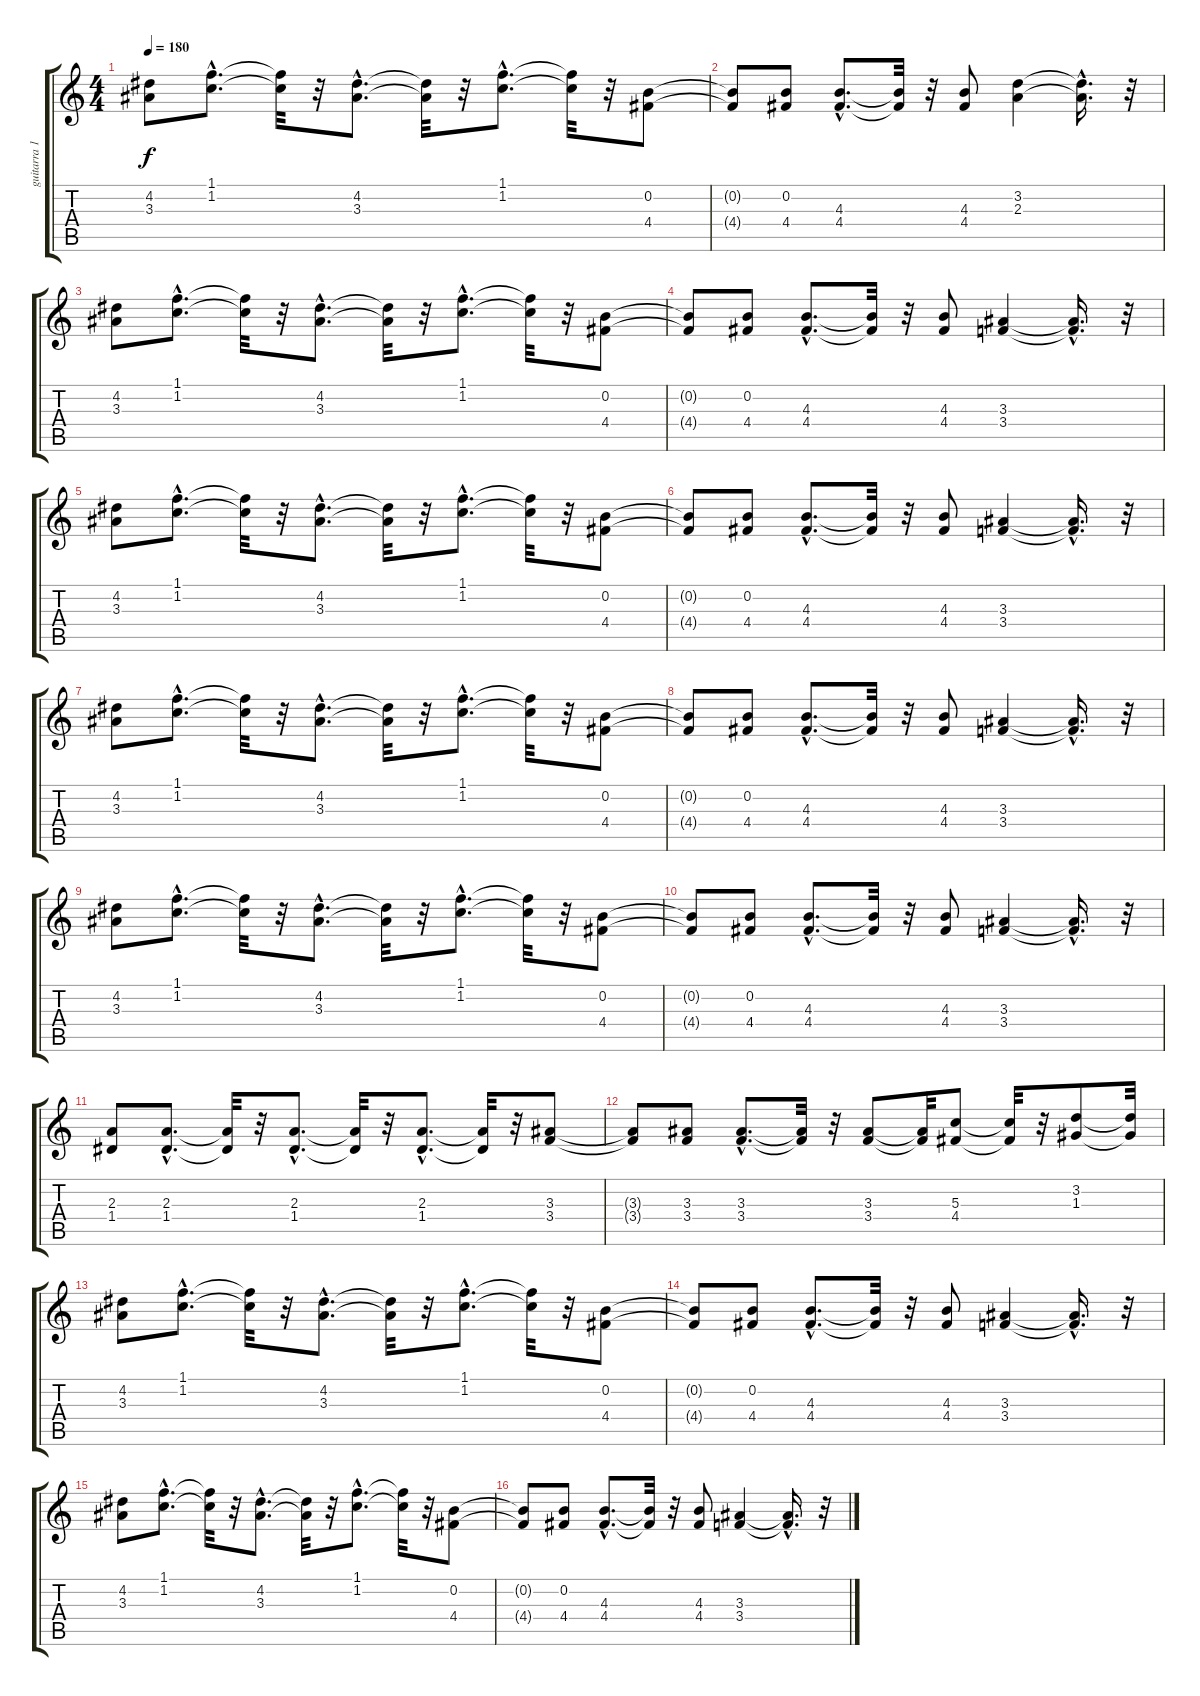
\track ("guitarra 1 (Rhythm)" "guitarra 1") {instrument overdrivenguitar}
\staff {score tabs}
\tuning (E4 B3 G3 D3 A2 E2) {hide}
\ts (4 4)
\tempo 180
\clef g2
\ks c
(4.2 3.3).8{dy f} (1.1{hac} 1.2{hac}).8{d} (1.1{t} 1.2{t}).32 r.32 (4.2{hac} 3.3{hac}).8{d} (4.2{t} 3.3{t}).32 r.32 (1.1{hac} 1.2{hac}).8{d} (1.1{t} 1.2{t}).32 r.32 (0.2 4.4).8 |
(0.2{t} 4.4{t}).8 (0.2 4.4).8 (4.3{hac} 4.4{hac}).8{d} (4.3{t} 4.4{t}).32 r.32 (4.3 4.4).8 (3.2 2.3).4 (3.2{hac t} 2.3{hac t}).16{d} r.32 |
(4.2 3.3).8 (1.1{hac} 1.2{hac}).8{d} (1.1{t} 1.2{t}).32 r.32 (4.2{hac} 3.3{hac}).8{d} (4.2{t} 3.3{t}).32 r.32 (1.1{hac} 1.2{hac}).8{d} (1.1{t} 1.2{t}).32 r.32 (0.2 4.4).8 |
(0.2{t} 4.4{t}).8 (0.2 4.4).8 (4.3{hac} 4.4{hac}).8{d} (4.3{t} 4.4{t}).32 r.32 (4.3 4.4).8 (3.3 3.4).4 (3.3{hac t} 3.4{hac t}).16{d} r.32 |
(4.2 3.3).8 (1.1{hac} 1.2{hac}).8{d} (1.1{t} 1.2{t}).32 r.32 (4.2{hac} 3.3{hac}).8{d} (4.2{t} 3.3{t}).32 r.32 (1.1{hac} 1.2{hac}).8{d} (1.1{t} 1.2{t}).32 r.32 (0.2 4.4).8 |
(0.2{t} 4.4{t}).8 (0.2 4.4).8 (4.3{hac} 4.4{hac}).8{d} (4.3{t} 4.4{t}).32 r.32 (4.3 4.4).8 (3.3 3.4).4 (3.3{hac t} 3.4{hac t}).16{d} r.32 |
(4.2 3.3).8 (1.1{hac} 1.2{hac}).8{d} (1.1{t} 1.2{t}).32 r.32 (4.2{hac} 3.3{hac}).8{d} (4.2{t} 3.3{t}).32 r.32 (1.1{hac} 1.2{hac}).8{d} (1.1{t} 1.2{t}).32 r.32 (0.2 4.4).8 |
(0.2{t} 4.4{t}).8 (0.2 4.4).8 (4.3{hac} 4.4{hac}).8{d} (4.3{t} 4.4{t}).32 r.32 (4.3 4.4).8 (3.3 3.4).4 (3.3{hac t} 3.4{hac t}).16{d} r.32 |
(4.2 3.3).8 (1.1{hac} 1.2{hac}).8{d} (1.1{t} 1.2{t}).32 r.32 (4.2{hac} 3.3{hac}).8{d} (4.2{t} 3.3{t}).32 r.32 (1.1{hac} 1.2{hac}).8{d} (1.1{t} 1.2{t}).32 r.32 (0.2 4.4).8 |
(0.2{t} 4.4{t}).8 (0.2 4.4).8 (4.3{hac} 4.4{hac}).8{d} (4.3{t} 4.4{t}).32 r.32 (4.3 4.4).8 (3.3 3.4).4 (3.3{hac t} 3.4{hac t}).16{d} r.32 |
(2.3 1.4).8 (2.3{hac} 1.4{hac}).8{d} (2.3{t} 1.4{t}).32 r.32 (2.3{hac} 1.4{hac}).8{d} (2.3{t} 1.4{t}).32 r.32 (2.3{hac} 1.4{hac}).8{d} (2.3{t} 1.4{t}).32 r.32 (3.3 3.4).8 |
(3.3{t} 3.4{t}).8 (3.3 3.4).8 (3.3{hac} 3.4{hac}).8{d} (3.3{t} 3.4{t}).32 r.32 (3.3 3.4).8 (3.3{t} 3.4{t}).32 (5.3 4.4).8 (5.3{t} 4.4{t}).32 r.32 (3.2 1.3).8 (3.2{t} 1.3{t}).32 |
(4.2 3.3).8 (1.1{hac} 1.2{hac}).8{d} (1.1{t} 1.2{t}).32 r.32 (4.2{hac} 3.3{hac}).8{d} (4.2{t} 3.3{t}).32 r.32 (1.1{hac} 1.2{hac}).8{d} (1.1{t} 1.2{t}).32 r.32 (0.2 4.4).8 |
(0.2{t} 4.4{t}).8 (0.2 4.4).8 (4.3{hac} 4.4{hac}).8{d} (4.3{t} 4.4{t}).32 r.32 (4.3 4.4).8 (3.3 3.4).4 (3.3{hac t} 3.4{hac t}).16{d} r.32 |
(4.2 3.3).8 (1.1{hac} 1.2{hac}).8{d} (1.1{t} 1.2{t}).32 r.32 (4.2{hac} 3.3{hac}).8{d} (4.2{t} 3.3{t}).32 r.32 (1.1{hac} 1.2{hac}).8{d} (1.1{t} 1.2{t}).32 r.32 (0.2 4.4).8 |
(0.2{t} 4.4{t}).8 (0.2 4.4).8 (4.3{hac} 4.4{hac}).8{d} (4.3{t} 4.4{t}).32 r.32 (4.3 4.4).8 (3.3 3.4).4 (3.3{hac t} 3.4{hac t}).16{d} r.32
